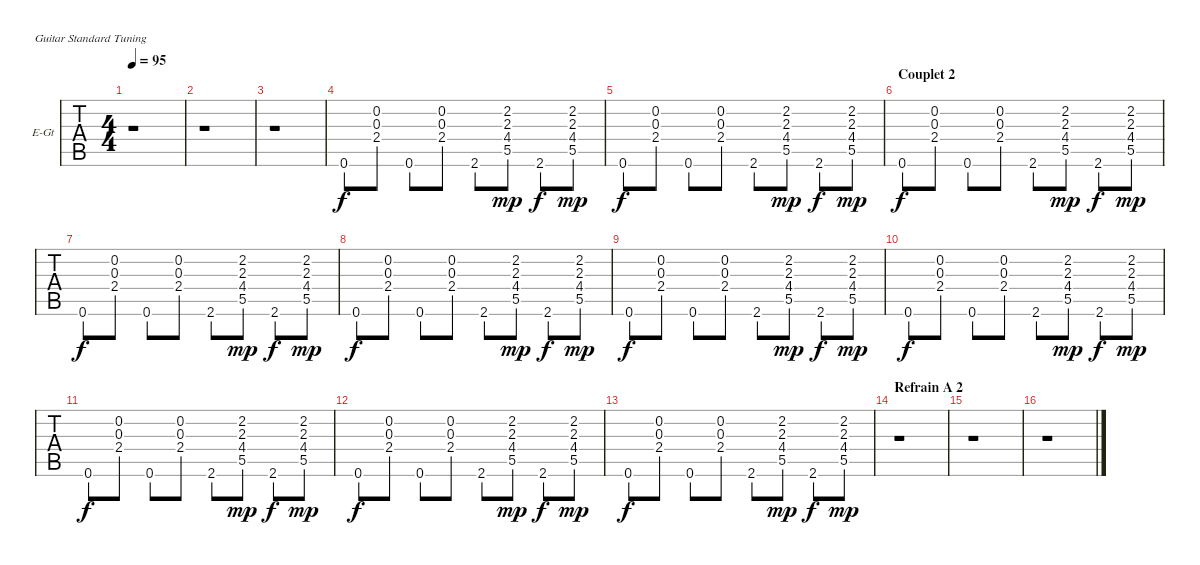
\bracketExtendMode groupsimilarinstruments
\firstSystemTrackNameOrientation horizontal
\otherSystemsTrackNameOrientation horizontal
\chordDiagramsInScore
\track ("Guitare 2" "E-Gt") {instrument electricguitarclean}
\staff {tabs}
\tuning (E4 B3 G3 D3 A2 E2)
\ts (4 4)
\tempo 95
\clef g2
\ks c
r.1{dy mp} |
r.1 |
r.1 |
0.6.8{dy f} (0.2 0.3 2.4).8 0.6.8 (0.2 0.3 2.4).8 2.6.8 (2.2 2.3 4.4 5.5).8{dy mp} 2.6.8{dy f} (2.2 2.3 4.4 5.5).8{dy mp} |
0.6.8{dy f} (0.2 0.3 2.4).8 0.6.8 (0.2 0.3 2.4).8 2.6.8 (2.2 2.3 4.4 5.5).8{dy mp} 2.6.8{dy f} (2.2 2.3 4.4 5.5).8{dy mp} |
\section ("" "Couplet 2")
0.6.8{dy f} (0.2 0.3 2.4).8 0.6.8 (0.2 0.3 2.4).8 2.6.8 (2.2 2.3 4.4 5.5).8{dy mp} 2.6.8{dy f} (2.2 2.3 4.4 5.5).8{dy mp} |
0.6.8{dy f} (0.2 0.3 2.4).8 0.6.8 (0.2 0.3 2.4).8 2.6.8 (2.2 2.3 4.4 5.5).8{dy mp} 2.6.8{dy f} (2.2 2.3 4.4 5.5).8{dy mp} |
0.6.8{dy f} (0.2 0.3 2.4).8 0.6.8 (0.2 0.3 2.4).8 2.6.8 (2.2 2.3 4.4 5.5).8{dy mp} 2.6.8{dy f} (2.2 2.3 4.4 5.5).8{dy mp} |
0.6.8{dy f} (0.2 0.3 2.4).8 0.6.8 (0.2 0.3 2.4).8 2.6.8 (2.2 2.3 4.4 5.5).8{dy mp} 2.6.8{dy f} (2.2 2.3 4.4 5.5).8{dy mp} |
0.6.8{dy f} (0.2 0.3 2.4).8 0.6.8 (0.2 0.3 2.4).8 2.6.8 (2.2 2.3 4.4 5.5).8{dy mp} 2.6.8{dy f} (2.2 2.3 4.4 5.5).8{dy mp} |
0.6.8{dy f} (0.2 0.3 2.4).8 0.6.8 (0.2 0.3 2.4).8 2.6.8 (2.2 2.3 4.4 5.5).8{dy mp} 2.6.8{dy f} (2.2 2.3 4.4 5.5).8{dy mp} |
0.6.8{dy f} (0.2 0.3 2.4).8 0.6.8 (0.2 0.3 2.4).8 2.6.8 (2.2 2.3 4.4 5.5).8{dy mp} 2.6.8{dy f} (2.2 2.3 4.4 5.5).8{dy mp} |
0.6.8{dy f} (0.2 0.3 2.4).8 0.6.8 (0.2 0.3 2.4).8 2.6.8 (2.2 2.3 4.4 5.5).8{dy mp} 2.6.8{dy f} (2.2 2.3 4.4 5.5).8{dy mp} |
\section ("" "Refrain A 2")
r.1 |
r.1 |
r.1
